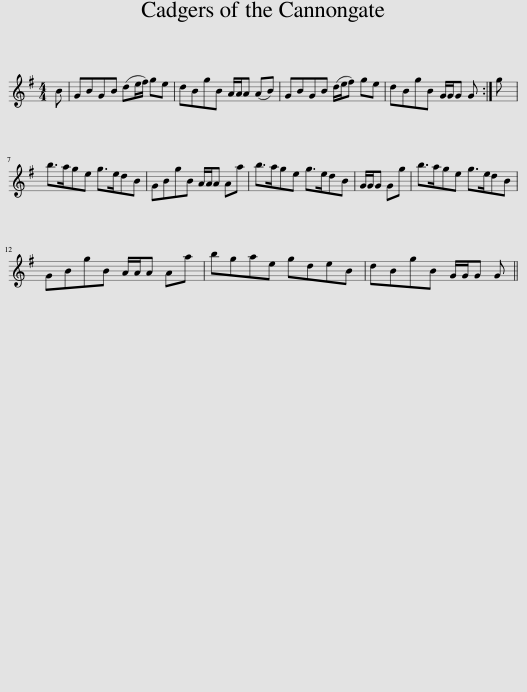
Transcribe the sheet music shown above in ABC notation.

X:1
L:1/8
M:4/4
I:linebreak $
K:G
V:1 treble
V:1
 B | GBGB (de/f/) ge | dBgB A/A/A (AB) | GBGB (d/e/f) ge | dBgB G/G/G G :| %5
 g |$ b>age g>edB | GBgB A/A/A Aa | b>age g>edB | G/G/G Gg | %10
 b>age g>edB |$ GBgB A/A/A Aa | bgae gdeB | dBgB G/G/G G || %14
